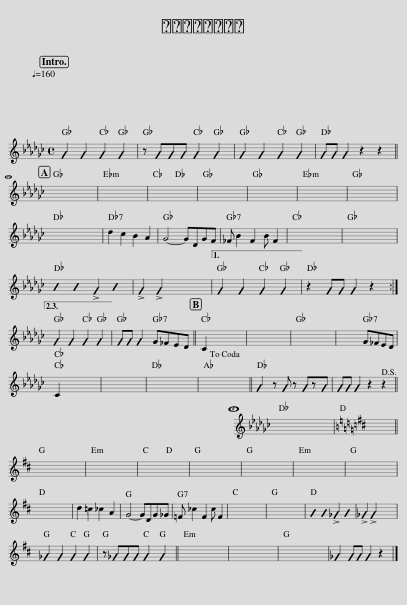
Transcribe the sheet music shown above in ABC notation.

X:1
L:1/8
M:4/4
I:linebreak $
K:Gb
U:s=!stemless!
V:1 treble
V:1
 G2 G2 G2 G2 | z GGG G2 G2 | G2 G2 G2 G2 | GG G2 z2 z2 ||$S x2 x2 x2 x2 | %5
 x2 x2 x2 x2 | x2 x2 x2 x2 | x2 x2 x2 x2 | x2 x2 x2 x2 | x2 x2 x2 x2 | %10
 x2 x2 x2 x2 |$ x2 x2 x2 x2 | d2 c2 B2 A2 | G4- GDGF | _F B2 F2 B F2 | %15
 x2 x2 x2 x2 | x2 x2 x2 x2 |$ sB2 sB2 !>!G2 sB2 | !>!G2 !>!G2 x2 x2 |2 G2 G2 G2 G2 || %20
 z2 GG G2 z2 :|2$ G2 G2 G2 G2 || GG G2 G_FED || C2 x2 x2 x2 | x2 x2 x2 x2 | %25
 x2 x2 x2 x2 | x2 x2 G_FED |$ C2 x2 x2 x2 | x2 x2 x2 x2 | x2 x2 x2 x2 | %30
 x2 x2 x2 x2!dacoda! || G2 z G z GzG | GG G2 z2 z2!D.S.! ||$O x2 x2 x2 x2 |[K:D] x2 x2 x2 x2 ||$ %35
 x2 x2 x2 x2 | x2 x2 x2 x2 | x2 x2 x2 x2 | x2 x2 x2 x2 | x2 x2 x2 x2 | %40
 x2 x2 x2 x2 | x2 x2 x2 x2 |$ x2 x2 x2 x2 | d2 =c2 _c2 A2 | G4- GDG_G | %45
 =F _c2 F2 c F2 | x2 x2 x2 x2 | x2 x2 x2 x2 | sA2 sA2 !>!_G2 sA2 | !>!_G2 !>!G2 x2 x2 |$ %50
 _G2 G2 G2 G2 | z _GGG G2 G2 || x2 x2 x2 x2 | x2 x2 x2 x2 | x2 x2 x2 x2 | %55
 _G2 GG G2 z2 |] %56
